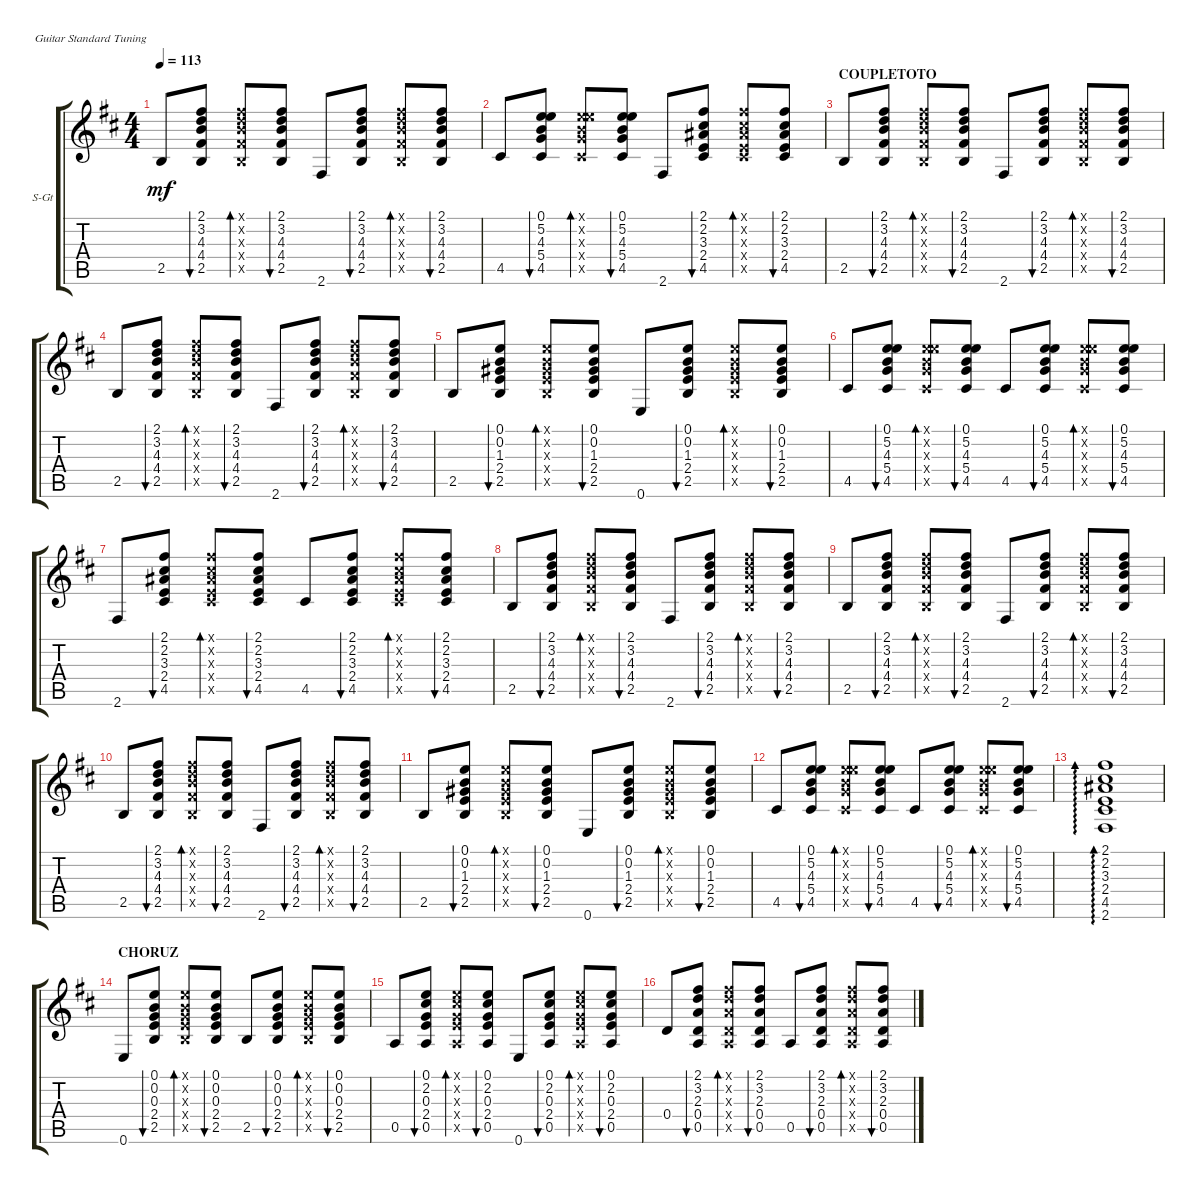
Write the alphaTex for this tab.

\defaultSystemsLayout 4
\bracketExtendMode groupsimilarinstruments
\firstSystemTrackNameOrientation horizontal
\otherSystemsTrackNameOrientation horizontal
\track ("Steel Guitar" "S-Gt") {instrument acousticguitarsteel}
\staff {score tabs}
\tuning (E4 B3 G3 D3 A2 E2)
\ts (4 4)
\tempo 113
\clef g2
\ks bminor
2.5.8{dy mf} (2.5 4.4 4.3 3.2 2.1).8{bu 30} (2.5{x} 4.4{x} 4.3{x} 3.2{x} 2.1{x}).8{bd 30} (2.5 4.4 4.3 3.2 2.1).8{bu 30} 2.6.8 (2.5 4.4 4.3 3.2 2.1).8{bu 30} (2.5{x} 4.4{x} 4.3{x} 3.2{x} 2.1{x}).8{bd 30} (2.5 4.4 4.3 3.2 2.1).8{bu 30} |
4.5.8 (4.5 5.4 4.3 5.2 0.1).8{bu 30} (4.5{x} 5.4{x} 4.3{x} 5.2{x} 0.1{x}).8{bd 30} (4.5 5.4 4.3 5.2 0.1).8{bu 30} 2.6.8 (4.5 2.4 3.3 2.2 2.1).8{bu 30} (4.5{x} 2.4{x} 3.3{x} 2.2{x} 2.1{x}).8{bd 30} (4.5 2.4 3.3 2.2 2.1).8{bu 30} |
\section ("" "COUPLETOTO")
2.5.8 (2.5 4.4 4.3 3.2 2.1).8{bu 30} (2.5{x} 4.4{x} 4.3{x} 3.2{x} 2.1{x}).8{bd 30} (2.5 4.4 4.3 3.2 2.1).8{bu 30} 2.6.8 (2.5 4.4 4.3 3.2 2.1).8{bu 30} (2.5{x} 4.4{x} 4.3{x} 3.2{x} 2.1{x}).8{bd 30} (2.5 4.4 4.3 3.2 2.1).8{bu 30} |
2.5.8 (2.5 4.4 4.3 3.2 2.1).8{bu 30} (2.5{x} 4.4{x} 4.3{x} 3.2{x} 2.1{x}).8{bd 30} (2.5 4.4 4.3 3.2 2.1).8{bu 30} 2.6.8 (2.5 4.4 4.3 3.2 2.1).8{bu 30} (2.5{x} 4.4{x} 4.3{x} 3.2{x} 2.1{x}).8{bd 30} (2.5 4.4 4.3 3.2 2.1).8{bu 30} |
2.5.8 (2.5 2.4 1.3 0.2 0.1).8{bu 30} (2.5{x} 2.4{x} 1.3{x} 0.2{x} 0.1{x}).8{bd 30} (2.5 2.4 1.3 0.2 0.1).8{bu 30} 0.6.8 (2.5 2.4 1.3 0.2 0.1).8{bu 30} (2.5{x} 2.4{x} 1.3{x} 0.2{x} 0.1{x}).8{bd 30} (2.5 2.4 1.3 0.2 0.1).8{bu 30} |
4.5.8 (4.5 5.4 4.3 5.2 0.1).8{bu 30} (4.5{x} 5.4{x} 4.3{x} 5.2{x} 0.1{x}).8{bd 30} (4.5 5.4 4.3 5.2 0.1).8{bu 30} 4.5.8 (4.5 5.4 4.3 5.2 0.1).8{bu 30} (4.5{x} 5.4{x} 4.3{x} 5.2{x} 0.1{x}).8{bd 30} (4.5 5.4 4.3 5.2 0.1).8{bu 30} |
2.6.8 (4.5 2.4 3.3 2.2 2.1).8{bu 30} (4.5{x} 2.4{x} 3.3{x} 2.2{x} 2.1{x}).8{bd 30} (4.5 2.4 3.3 2.2 2.1).8{bu 30} 4.5.8 (4.5 2.4 3.3 2.2 2.1).8{bu 30} (4.5{x} 2.4{x} 3.3{x} 2.2{x} 2.1{x}).8{bd 30} (4.5 2.4 3.3 2.2 2.1).8{bu 30} |
2.5.8 (2.5 4.4 4.3 3.2 2.1).8{bu 30} (2.5{x} 4.4{x} 4.3{x} 3.2{x} 2.1{x}).8{bd 30} (2.5 4.4 4.3 3.2 2.1).8{bu 30} 2.6.8 (2.5 4.4 4.3 3.2 2.1).8{bu 30} (2.5{x} 4.4{x} 4.3{x} 3.2{x} 2.1{x}).8{bd 30} (2.5 4.4 4.3 3.2 2.1).8{bu 30} |
2.5.8 (2.5 4.4 4.3 3.2 2.1).8{bu 30} (2.5{x} 4.4{x} 4.3{x} 3.2{x} 2.1{x}).8{bd 30} (2.5 4.4 4.3 3.2 2.1).8{bu 30} 2.6.8 (2.5 4.4 4.3 3.2 2.1).8{bu 30} (2.5{x} 4.4{x} 4.3{x} 3.2{x} 2.1{x}).8{bd 30} (2.5 4.4 4.3 3.2 2.1).8{bu 30} |
2.5.8 (2.5 4.4 4.3 3.2 2.1).8{bu 30} (2.5{x} 4.4{x} 4.3{x} 3.2{x} 2.1{x}).8{bd 30} (2.5 4.4 4.3 3.2 2.1).8{bu 30} 2.6.8 (2.5 4.4 4.3 3.2 2.1).8{bu 30} (2.5{x} 4.4{x} 4.3{x} 3.2{x} 2.1{x}).8{bd 30} (2.5 4.4 4.3 3.2 2.1).8{bu 30} |
2.5.8 (2.5 2.4 1.3 0.2 0.1).8{bu 30} (2.5{x} 2.4{x} 1.3{x} 0.2{x} 0.1{x}).8{bd 30} (2.5 2.4 1.3 0.2 0.1).8{bu 30} 0.6.8 (2.5 2.4 1.3 0.2 0.1).8{bu 30} (2.5{x} 2.4{x} 1.3{x} 0.2{x} 0.1{x}).8{bd 30} (2.5 2.4 1.3 0.2 0.1).8{bu 30} |
4.5.8 (4.5 5.4 4.3 5.2 0.1).8{bu 30} (4.5{x} 5.4{x} 4.3{x} 5.2{x} 0.1{x}).8{bd 30} (4.5 5.4 4.3 5.2 0.1).8{bu 30} 4.5.8 (4.5 5.4 4.3 5.2 0.1).8{bu 30} (4.5{x} 5.4{x} 4.3{x} 5.2{x} 0.1{x}).8{bd 30} (4.5 5.4 4.3 5.2 0.1).8{bu 30} |
(4.5 2.4 3.3 2.2 2.1 2.6).1{ad 30} |
\section ("" "CHORUZ")
0.6.8 (2.5 2.4 0.3 0.2 0.1).8{bu 30} (2.5{x} 2.4{x} 0.3{x} 0.2{x} 0.1{x}).8{bd 30} (2.5 2.4 0.3 0.2 0.1).8{bu 30} 2.5.8 (2.5 2.4 0.3 0.2 0.1).8{bu 30} (2.5{x} 2.4{x} 0.3{x} 0.2{x} 0.1{x}).8{bd 30} (2.5 2.4 0.3 0.2 0.1).8{bu 30} |
0.5.8 (0.5 2.4 0.3 2.2 0.1).8{bu 30} (0.5{x} 2.4{x} 0.3{x} 2.2{x} 0.1{x}).8{bd 30} (0.5 2.4 0.3 2.2 0.1).8{bu 30} 0.6.8 (0.5 2.4 0.3 2.2 0.1).8{bu 30} (0.5{x} 2.4{x} 0.3{x} 2.2{x} 0.1{x}).8{bd 30} (0.5 2.4 0.3 2.2 0.1).8{bu 30} |
0.4.8 (0.5 0.4 2.3 3.2 2.1).8{bu 30} (0.5{x} 0.4{x} 2.3{x} 3.2{x} 2.1{x}).8{bd 30} (0.5 0.4 2.3 3.2 2.1).8{bu 30} 0.5.8 (0.5 0.4 2.3 3.2 2.1).8{bu 30} (0.5{x} 0.4{x} 2.3{x} 3.2{x} 2.1{x}).8{bd 30} (0.5 0.4 2.3 3.2 2.1).8{bu 30}
